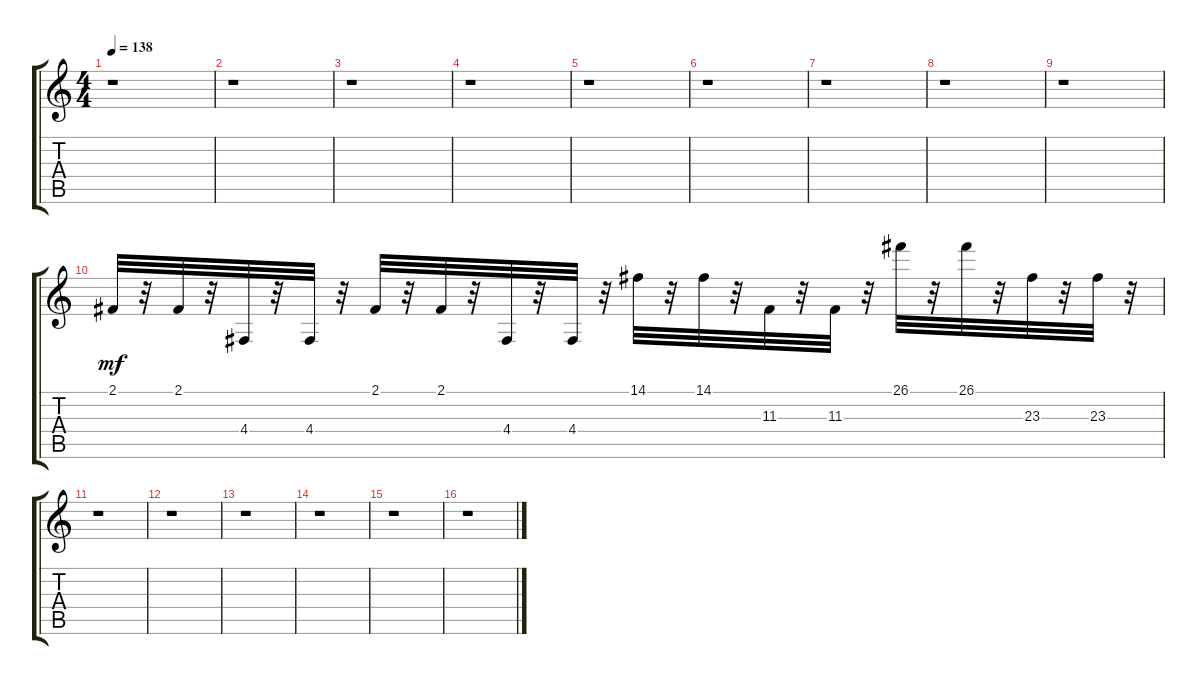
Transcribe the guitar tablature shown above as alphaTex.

\track "" {instrument agogo}
\staff {score tabs}
\tuning (E4 B3 G3 D3 A2 E2) {hide}
\ts (4 4)
\tempo 138
\clef g2
\ks c
r.1{dy f} |
r.1 |
r.1 |
r.1 |
r.1 |
r.1 |
r.1 |
r.1 |
r.1 |
2.1.32{dy mf} r.32 2.1.32 r.32 4.4.32 r.32 4.4.32 r.32 2.1.32 r.32 2.1.32 r.32 4.4.32 r.32 4.4.32 r.32 14.1.32 r.32 14.1.32 r.32 11.3.32 r.32 11.3.32 r.32 26.1.32 r.32 26.1.32 r.32 23.3.32 r.32 23.3.32 r.32 |
r.1 |
r.1 |
r.1 |
r.1 |
r.1 |
r.1
